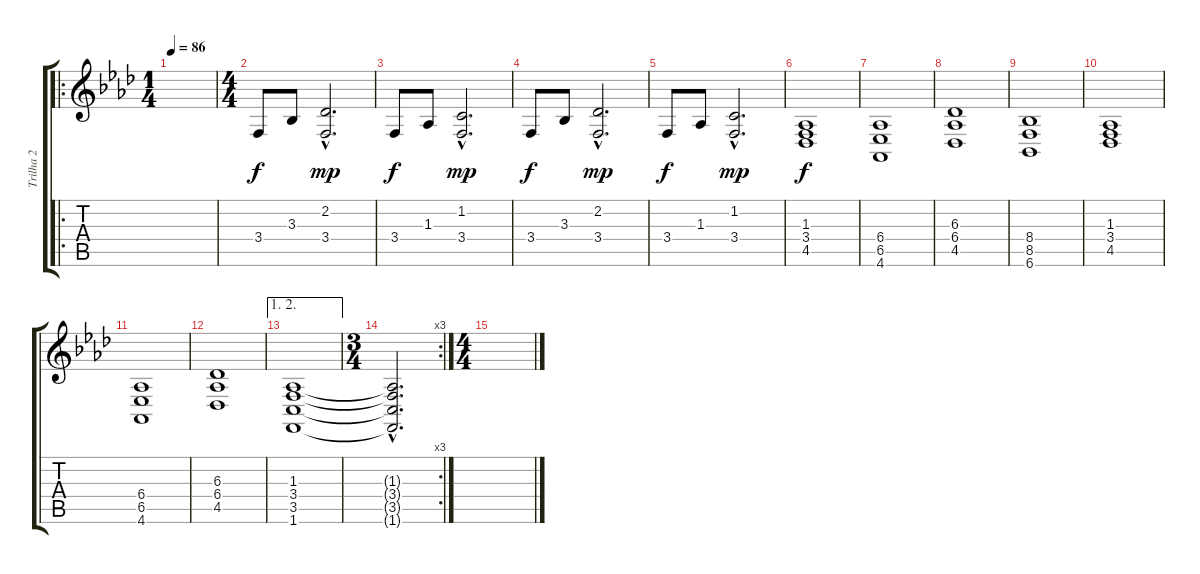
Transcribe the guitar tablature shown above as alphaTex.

\track ("Trilha 2" "Trilha 2") {instrument acousticgrandpiano}
\staff {score tabs}
\tuning (E4 B3 G3 D3 A2 E2) {hide}
\ro
\ts (1 4)
\tempo 86
\clef g2
\ks ab
|
\ts (4 4)
3.4.8 3.3.8 (2.2{hac} 3.4{hac}).2{d dy mp} |
3.4.8{dy f} 1.3.8 (1.2{hac} 3.4{hac}).2{d dy mp} |
3.4.8{dy f} 3.3.8 (2.2{hac} 3.4{hac}).2{d dy mp} |
3.4.8{dy f} 1.3.8 (1.2{hac} 3.4{hac}).2{d dy mp} |
(1.3 3.4 4.5).1{dy f} |
(6.4 6.5 4.6).1 |
(6.3 6.4 4.5).1 |
(8.4 8.5 6.6).1 |
(1.3 3.4 4.5).1 |
(6.4 6.5 4.6).1 |
(6.3 6.4 4.5).1 |
\ae (1 2)
(1.3 3.4 3.5 1.6).1 |
\rc 3
\ts (3 4)
(1.3{hac t} 3.4{hac t} 3.5{hac t} 1.6{hac t}).2{d} |
\ts (4 4)
